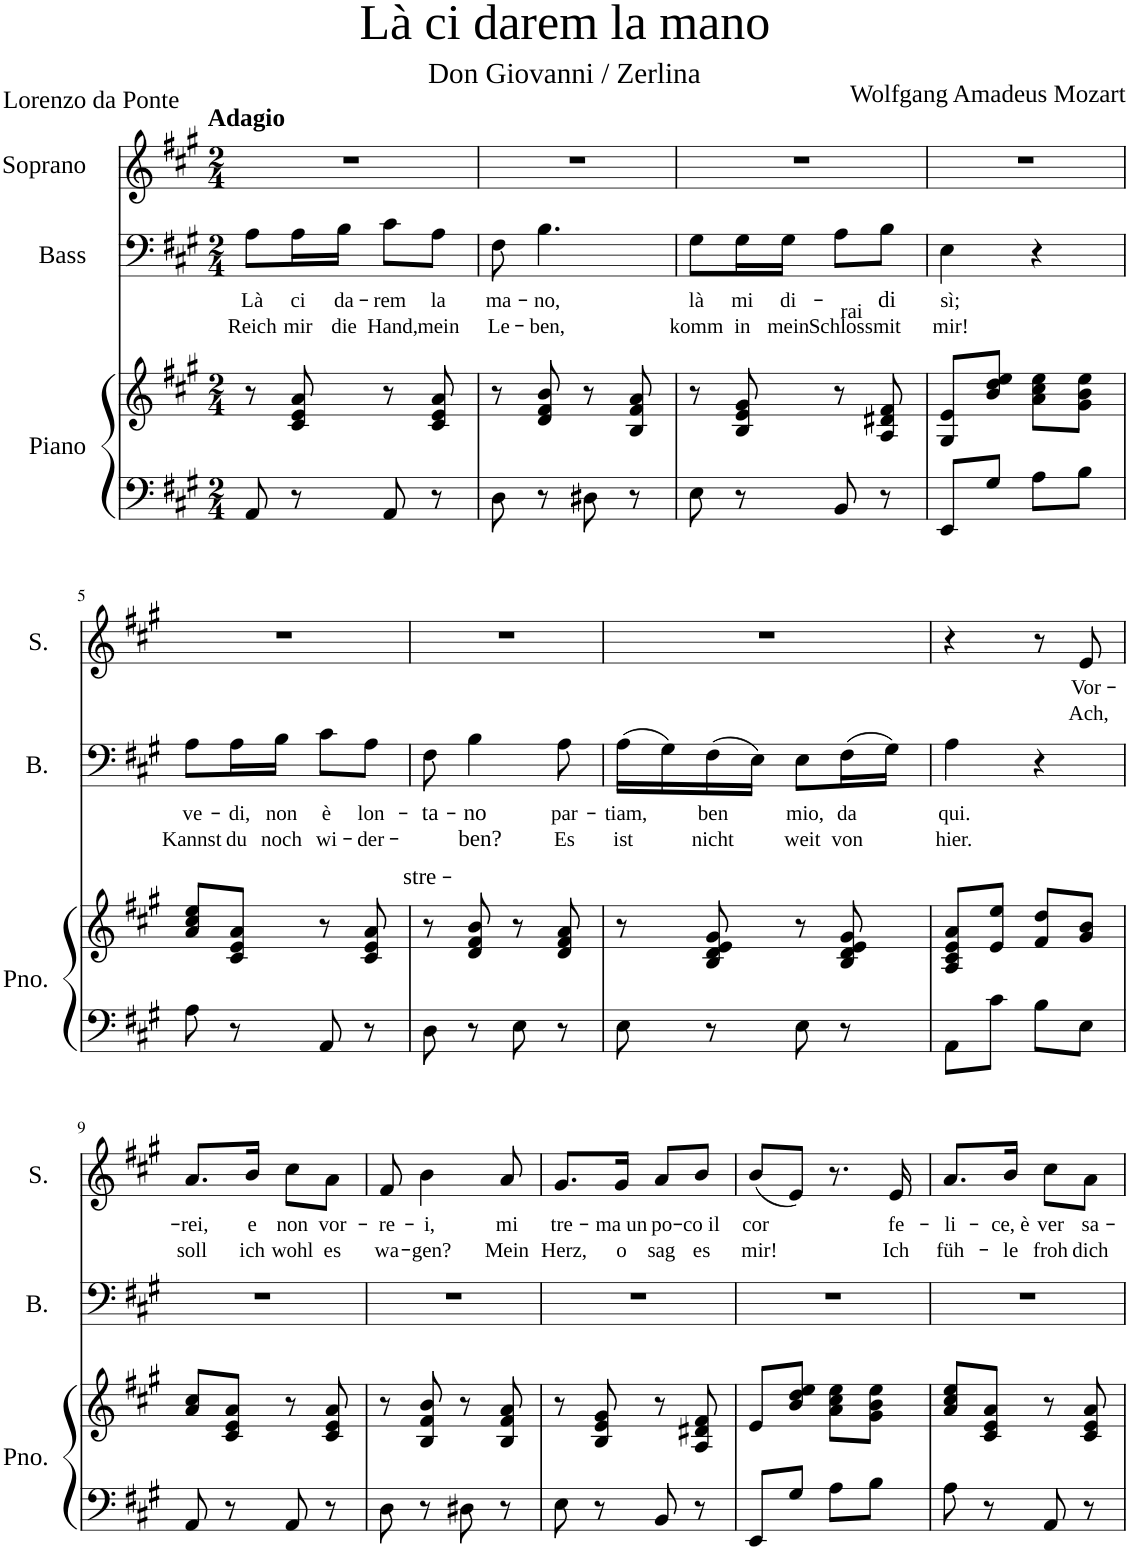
**kern	**kern	**kern	**text	**text	**kern	**text	**text
*part3	*part3	*part2	*part2	*part2	*part1	*part1	*part1
*staff4	*staff3	*staff2	*staff2	*staff2	*staff1	*staff1	*staff1
*I"Piano	*	*I"Bass	*	*	*I"Soprano	*	*
*I'Pno.	*	*I'B.	*	*	*I'S.	*	*
*clefF4	*clefG2	*clefF4	*	*	*clefG2	*	*
*k[f#c#g#]	*k[f#c#g#]	*k[f#c#g#]	*	*	*k[f#c#g#]	*	*
*M2/4	*M2/4	*M2/4	*	*	*M2/4	*	*
=1	=1	=1	=1	=1	=1	=1	=1
!	!	!	!	!	!LO:TX:a:B:t=Adagio	!	!
!	!	!	!LO:LY:b	!LO:LY:b	!	!	!
8AA/	8r	8A\L	Là	Reich	2r	.	.
!	!	!	!LO:LY:b	!LO:LY:b	!	!	!
8r	8c#/ 8e/ 8a/	16A\L	ci	mir	.	.	.
!	!	!	!LO:LY:b	!LO:LY:b	!	!	!
.	.	16B\JJ	da-	die	.	.	.
!	!	!	!LO:LY:b	!LO:LY:b	!	!	!
8AA/	8r	8c#\L	rem	Hand,	.	.	.
!	!	!	!LO:LY:b	!LO:LY:b	!	!	!
8r	8c#/ 8e/ 8a/	8A\J	la	mein	.	.	.
=2	=2	=2	=2	=2	=2	=2	=2
!	!	!	!LO:LY:b	!LO:LY:b	!	!	!
8D\	8r	8F#\	ma-	Le-	2r	.	.
!	!	!	!LO:LY:b	!LO:LY:b	!	!	!
8r	8d/ 8f#/ 8b/	4.B\	no,	ben,	.	.	.
8D#X\	8r	.	.	.	.	.	.
8r	8B/ 8f#/ 8a/	.	.	.	.	.	.
=3	=3	=3	=3	=3	=3	=3	=3
!	!	!	!LO:LY:b	!LO:LY:b	!	!	!
8E\	8r	8G#\L	là	komm	2r	.	.
!	!	!	!LO:LY:b	!LO:LY:b	!	!	!
8r	8B/ 8e/ 8g#/	16G#\L	mi	in	.	.	.
!	!	!	!LO:LY:b	!LO:LY:b	!	!	!
.	.	16G#\JJ	di-	mein	.	.	.
!	!	!	!LO:LY:b	!LO:LY:b	!	!	!
8BB/	8r	8A\L	rai	Schloss	.	.	.
!	!	!	!LO:LY:b	!LO:LY:b	!	!	!
8r	8A/ 8d#X/ 8f#/	8B\J	di	mit	.	.	.
=4	=4	=4	=4	=4	=4	=4	=4
!	!	!	!LO:LY:b	!LO:LY:b	!	!	!
8EE/L	8G#/ 8e/L	4E\	sì;	mir!	2r	.	.
8G#/J	8b/ 8dd/ 8ee/J	.	.	.	.	.	.
8A\L	8a\ 8cc#\ 8ee\L	4r	.	.	.	.	.
8B\J	8g#\ 8b\ 8ee\J	.	.	.	.	.	.
!!LO:LB:g=z
=5	=5	=5	=5	=5	=5	=5	=5
!	!	!	!LO:LY:b	!LO:LY:b	!	!	!
8A\	8a/ 8cc#/ 8ee/L	8A\L	ve-	Kannst	2r	.	.
!	!	!	!LO:LY:b	!LO:LY:b	!	!	!
8r	8c#/ 8e/ 8a/J	16A\L	di,	du	.	.	.
!	!	!	!LO:LY:b	!LO:LY:b	!	!	!
.	.	16B\JJ	non	noch	.	.	.
!	!	!	!LO:LY:b	!LO:LY:b	!	!	!
8AA/	8r	8c#\L	è	wi-	.	.	.
!	!	!	!LO:LY:b	!LO:LY:b	!	!	!
8r	8c#/ 8e/ 8a/	8A\J	lon-	der-	.	.	.
=6	=6	=6	=6	=6	=6	=6	=6
!	!	!	!LO:LY:b	!LO:LY:b	!	!	!
8D\	8r	8F#\	-ta-	-stre-	2r	.	.
!	!	!	!LO:LY:b	!LO:LY:b	!	!	!
8r	8d/ 8f#/ 8b/	4B\	-no	-ben?	.	.	.
8E\	8r	.	.	.	.	.	.
!	!	!	!LO:LY:b	!LO:LY:b	!	!	!
8r	8d/ 8f#/ 8a/	8A\	par-	Es	.	.	.
=7	=7	=7	=7	=7	=7	=7	=7
!	!	!	!LO:LY:b	!LO:LY:b	!	!	!
8E\	8r	(16A\LL	tiam,	ist	2r	.	.
.	.	16G#\)	.	.	.	.	.
!	!	!	!LO:LY:b	!LO:LY:b	!	!	!
8r	8B/ 8d/ 8e/ 8g#/	(16F#\	ben	nicht	.	.	.
.	.	16E\JJ)	.	.	.	.	.
!	!	!	!LO:LY:b	!LO:LY:b	!	!	!
8E\	8r	8E\L	mio,	weit	.	.	.
!	!	!	!LO:LY:b	!LO:LY:b	!	!	!
8r	8B/ 8d/ 8e/ 8g#/	(16F#\L	da	von	.	.	.
.	.	16G#\JJ)	.	.	.	.	.
=8	=8	=8	=8	=8	=8	=8	=8
!	!	!	!LO:LY:b	!LO:LY:b	!	!	!
8AA\L	8A/ 8c#/ 8e/ 8a/L	4A\	qui.	hier.	4r	.	.
8c#\J	8e/ 8ee/J	.	.	.	.	.	.
8B\L	8f#/ 8dd/L	4r	.	.	8r	.	.
!	!	!	!	!	!	!LO:LY:b	!LO:LY:b
8E\J	8g#/ 8b/J	.	.	.	8e/	Vor-	Ach,
!!LO:LB:g=z
=9	=9	=9	=9	=9	=9	=9	=9
!	!	!	!	!	!	!LO:LY:b	!LO:LY:b
8AA/	8a/ 8cc#/L	2r	.	.	8.a/L	rei,	soll
8r	8c#/ 8e/ 8a/J	.	.	.	.	.	.
!	!	!	!	!	!	!LO:LY:b	!LO:LY:b
.	.	.	.	.	16b/Jk	e	ich
!	!	!	!	!	!	!LO:LY:b	!LO:LY:b
8AA/	8r	.	.	.	8cc#\L	non	wohl
!	!	!	!	!	!	!LO:LY:b	!LO:LY:b
8r	8c#/ 8e/ 8a/	.	.	.	8a\J	vor-	es
=10	=10	=10	=10	=10	=10	=10	=10
!	!	!	!	!	!	!LO:LY:b	!LO:LY:b
8D\	8r	2r	.	.	8f#/	re-	wa-
!	!	!	!	!	!	!LO:LY:b	!LO:LY:b
8r	8B/ 8f#/ 8b/	.	.	.	4b\	i,	gen?
8D#X\	8r	.	.	.	.	.	.
!	!	!	!	!	!	!LO:LY:b	!LO:LY:b
8r	8B/ 8f#/ 8a/	.	.	.	8a/	mi	Mein
=11	=11	=11	=11	=11	=11	=11	=11
!	!	!	!	!	!	!LO:LY:b	!LO:LY:b
8E\	8r	2r	.	.	8.g#/L	tre-	Herz,
8r	8B/ 8e/ 8g#/	.	.	.	.	.	.
!	!	!	!	!	!	!LO:LY:b	!LO:LY:b
.	.	.	.	.	16g#/Jk	ma un	o
!	!	!	!	!	!	!LO:LY:b	!LO:LY:b
8BB/	8r	.	.	.	8a/L	po-	sag
!	!	!	!	!	!	!LO:LY:b	!LO:LY:b
8r	8A/ 8d#X/ 8f#/	.	.	.	8b/J	co il	es
=12	=12	=12	=12	=12	=12	=12	=12
!	!	!	!	!	!	!LO:LY:b	!LO:LY:b
8EE/L	8e/L	2r	.	.	(8b/L	cor	mir!
8G#/J	8b/ 8dd/ 8ee/J	.	.	.	8e/J)	.	.
8A\L	8a\ 8cc#\ 8ee\L	.	.	.	8.r	.	.
8B\J	8g#\ 8b\ 8ee\J	.	.	.	.	.	.
!	!	!	!	!	!	!LO:LY:b	!LO:LY:b
.	.	.	.	.	16e/	fe-	Ich
=13	=13	=13	=13	=13	=13	=13	=13
!	!	!	!	!	!	!LO:LY:b	!LO:LY:b
8A\	8a/ 8cc#/ 8ee/L	2r	.	.	8.a/L	li-	füh-
8r	8c#/ 8e/ 8a/J	.	.	.	.	.	.
!	!	!	!	!	!	!LO:LY:b	!LO:LY:b
.	.	.	.	.	16b/Jk	ce, è	le
!	!	!	!	!	!	!LO:LY:b	!LO:LY:b
8AA/	8r	.	.	.	8cc#\L	ver	froh
!	!	!	!	!	!	!LO:LY:b	!LO:LY:b
8r	8c#/ 8e/ 8a/	.	.	.	8a\J	sa-	dich
=	=	=	=	=	=	=	=
*-	*-	*-	*-	*-	*-	*-	*-
